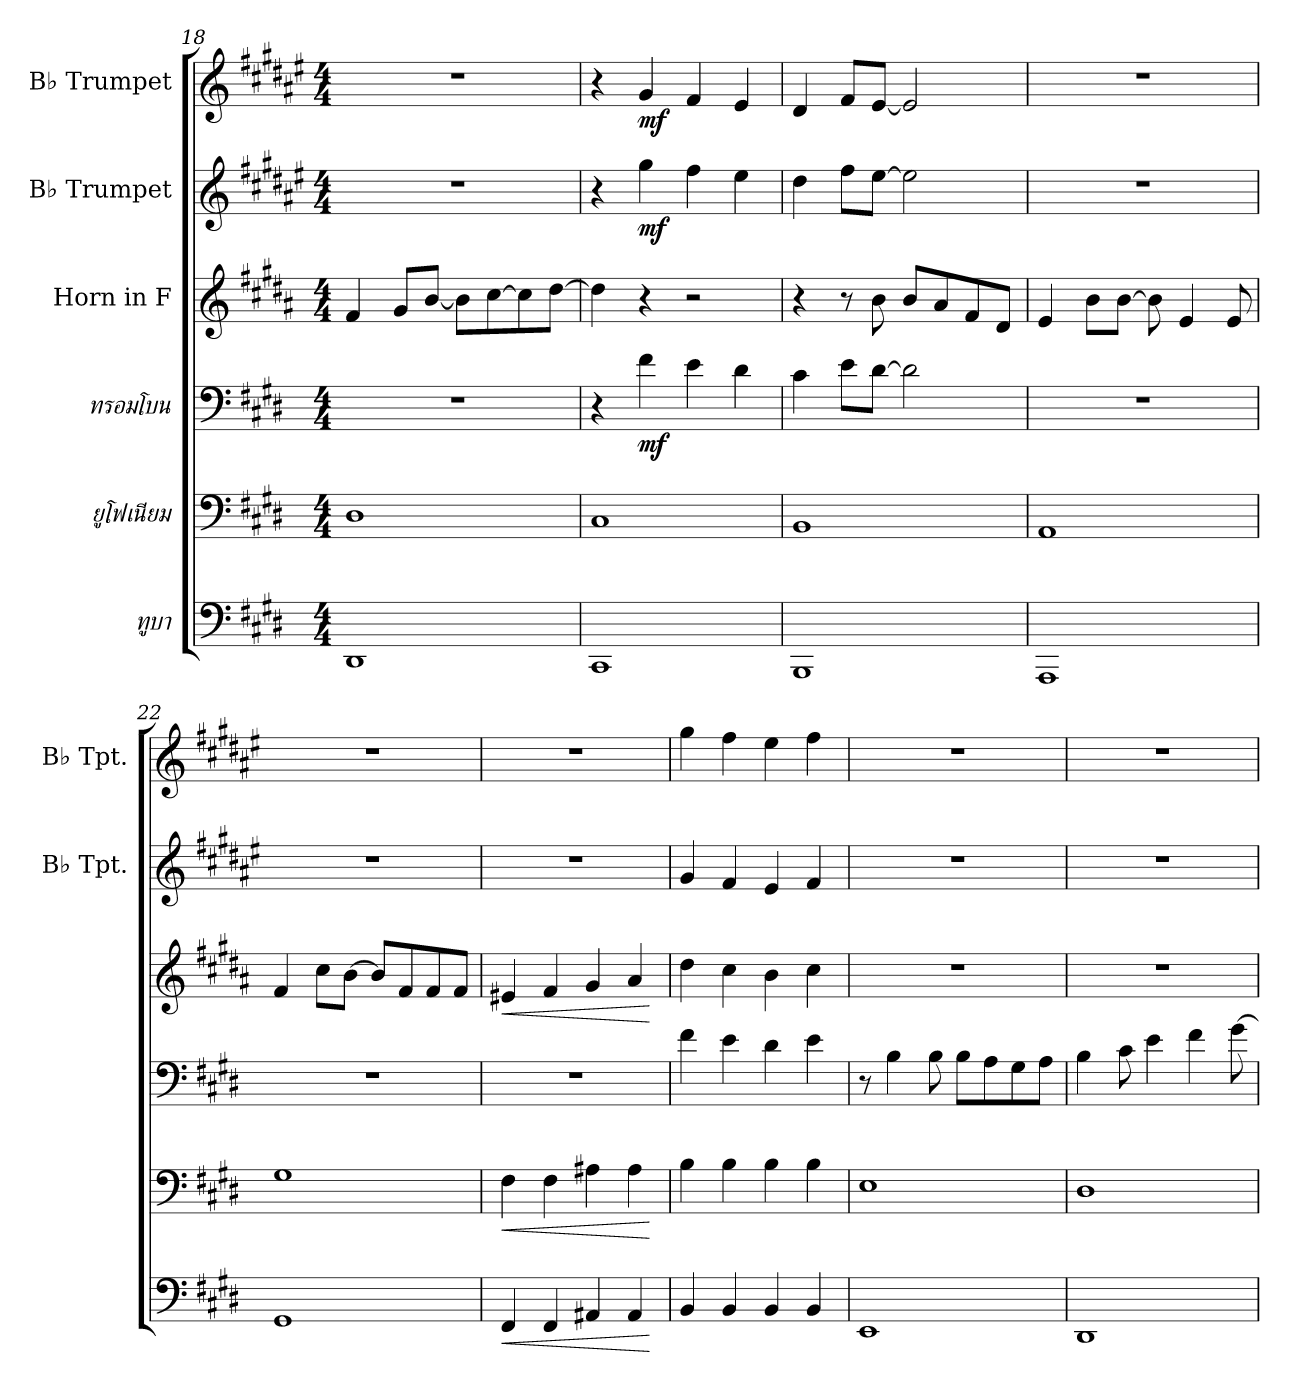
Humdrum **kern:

**kern	**dynam	**kern	**dynam	**kern	**dynam	**kern	**dynam	**kern	**dynam	**kern	**dynam
*part6	*part6	*part5	*part5	*part4	*part4	*part3	*part3	*part2	*part2	*part1	*part1
*staff6	*staff6	*staff5	*staff5	*staff4	*staff4	*staff3	*staff3	*staff2	*staff2	*staff1	*staff1
*I"ทูบา	*	*I"ยูโฟเนียม	*	*I"ทรอมโบน	*	*I"Horn in F	*	*I"B♭ Trumpet	*	*I"B♭ Trumpet	*
*	*	*	*	*	*	*	*	*I'B♭ Tpt.	*	*I'B♭ Tpt.	*
!!LO:PB:g=z
*clefF4	*	*clefF4	*	*clefF4	*	*clefG2	*	*clefG2	*	*clefG2	*
*	*	*	*	*	*	*ITrd4c7	*	*ITrd1c2	*	*ITrd1c2	*
*k[f#c#g#d#]	*	*k[f#c#g#d#]	*	*k[f#c#g#d#]	*	*k[f#c#g#d#]	*	*k[f#c#g#d#]	*	*k[f#c#g#d#]	*
*M4/4	*	*M4/4	*	*M4/4	*	*M4/4	*	*M4/4	*	*M4/4	*
=18	=18	=18	=18	=18	=18	=18	=18	=18	=18	=18	=18
1DD#	.	1D#	.	1r	.	4B/	.	1r	.	1r	.
.	.	.	.	.	.	8c#/L	.	.	.	.	.
.	.	.	.	.	.	[8e/J	.	.	.	.	.
.	.	.	.	.	.	8e\L]	.	.	.	.	.
.	.	.	.	.	.	[8f#\	.	.	.	.	.
.	.	.	.	.	.	8f#\]	.	.	.	.	.
.	.	.	.	.	.	[8g#\J	.	.	.	.	.
=19	=19	=19	=19	=19	=19	=19	=19	=19	=19	=19	=19
1CC#	.	1C#	.	4r	.	4g#\]	.	4r	.	4r	.
!	!	!	!	!	!LO:DY:b	!	!	!	!LO:DY:b	!	!LO:DY:b
.	.	.	.	4f#\	mf	4r	.	4ff#\	mf	4f#/	mf
.	.	.	.	4e\	.	2r	.	4ee\	.	4e/	.
.	.	.	.	4d#\	.	.	.	4dd#\	.	4d#/	.
=20	=20	=20	=20	=20	=20	=20	=20	=20	=20	=20	=20
1BBB	.	1BB	.	4c#\	.	4r	.	4cc#\	.	4c#/	.
.	.	.	.	8e\L	.	8r	.	8ee\L	.	8e/L	.
.	.	.	.	[8d#\J	.	8e\	.	[8dd#\J	.	[8d#/J	.
.	.	.	.	2d#\]	.	8e/L	.	2dd#\]	.	2d#/]	.
.	.	.	.	.	.	8d#/	.	.	.	.	.
.	.	.	.	.	.	8B/	.	.	.	.	.
.	.	.	.	.	.	8G#/J	.	.	.	.	.
=21	=21	=21	=21	=21	=21	=21	=21	=21	=21	=21	=21
1AAA	.	1AA	.	1r	.	4A/	.	1r	.	1r	.
.	.	.	.	.	.	8e\L	.	.	.	.	.
.	.	.	.	.	.	[8e\J	.	.	.	.	.
.	.	.	.	.	.	8e\]	.	.	.	.	.
.	.	.	.	.	.	4A/	.	.	.	.	.
.	.	.	.	.	.	8A/	.	.	.	.	.
=22	=22	=22	=22	=22	=22	=22	=22	=22	=22	=22	=22
1GG#	.	1G#	.	1r	.	4B/	.	1r	.	1r	.
.	.	.	.	.	.	8f#\L	.	.	.	.	.
.	.	.	.	.	.	[8e\J	.	.	.	.	.
.	.	.	.	.	.	8e/L]	.	.	.	.	.
.	.	.	.	.	.	8B/	.	.	.	.	.
.	.	.	.	.	.	8B/	.	.	.	.	.
.	.	.	.	.	.	8B/J	.	.	.	.	.
!!LO:LB:g=z
=23	=23	=23	=23	=23	=23	=23	=23	=23	=23	=23	=23
!	!LO:HP:b	!	!LO:HP:b	!	!	!	!LO:HP:b	!	!	!	!
4FF#/	<	4F#\	<	1r	.	4A#X/	<	1r	.	1r	.
4FF#/	.	4F#\	.	.	.	4B/	.	.	.	.	.
4AA#X/	.	4A#X\	.	.	.	4c#/	.	.	.	.	.
4AA#/	.	4A#\	.	.	.	4d#/	.	.	.	.	.
.	[	.	[	.	.	.	[	.	.	.	.
=24	=24	=24	=24	=24	=24	=24	=24	=24	=24	=24	=24
4BB/	.	4B\	.	4f#\	.	4g#\	.	4f#/	.	4ff#\	.
4BB/	.	4B\	.	4e\	.	4f#\	.	4e/	.	4ee\	.
4BB/	.	4B\	.	4d#\	.	4e\	.	4d#/	.	4dd#\	.
4BB/	.	4B\	.	4e\	.	4f#\	.	4e/	.	4ee\	.
=25	=25	=25	=25	=25	=25	=25	=25	=25	=25	=25	=25
1EE	.	1E	.	8r	.	1r	.	1r	.	1r	.
.	.	.	.	4B\	.	.	.	.	.	.	.
.	.	.	.	8B\	.	.	.	.	.	.	.
.	.	.	.	8B\L	.	.	.	.	.	.	.
.	.	.	.	8A\	.	.	.	.	.	.	.
.	.	.	.	8G#\	.	.	.	.	.	.	.
.	.	.	.	8A\J	.	.	.	.	.	.	.
=26	=26	=26	=26	=26	=26	=26	=26	=26	=26	=26	=26
1DD#	.	1D#	.	4B\	.	1r	.	1r	.	1r	.
.	.	.	.	8c#\	.	.	.	.	.	.	.
.	.	.	.	4e\	.	.	.	.	.	.	.
.	.	.	.	4f#\	.	.	.	.	.	.	.
.	.	.	.	[8g#\	.	.	.	.	.	.	.
=	=	=	=	=	=	=	=	=	=	=	=
*-	*-	*-	*-	*-	*-	*-	*-	*-	*-	*-	*-
